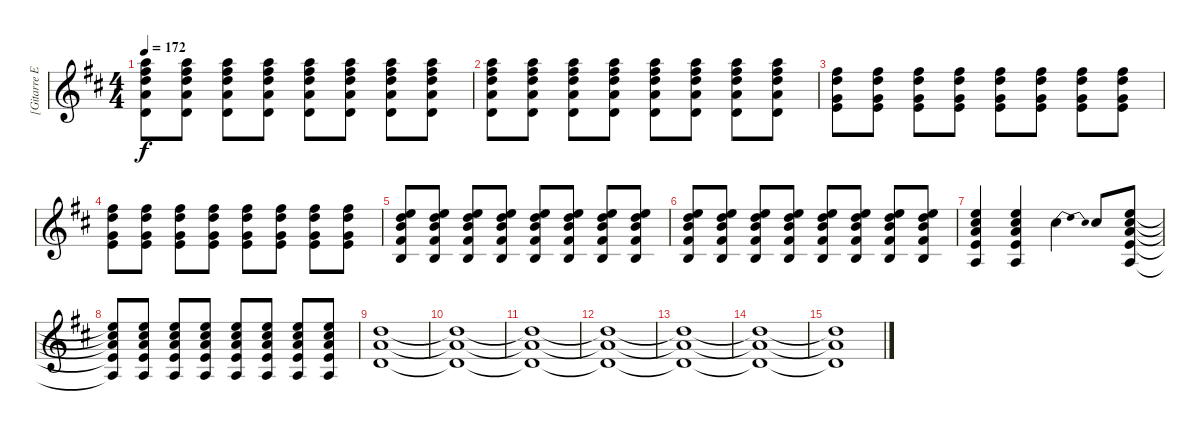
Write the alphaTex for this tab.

\track ("[Gitarre Effekt]" "[Gitarre E") {instrument overdrivenguitar}
\staff {score}
\tuning (E4 B3 G3 D3 A2 D2) {hide}
\ts (4 4)
\tempo 172
\clef g2
\ks d
(5.1 7.2 7.3 7.4 5.5).8{dy f} (5.1 7.2 7.3 7.4 5.5).8 (5.1 7.2 7.3 7.4 5.5).8 (5.1 7.2 7.3 7.4 5.5).8 (5.1 7.2 7.3 7.4 5.5).8 (5.1 7.2 7.3 7.4 5.5).8 (5.1 7.2 7.3 7.4 5.5).8 (5.1 7.2 7.3 7.4 5.5).8 |
(5.1 7.2 7.3 7.4 5.5).8 (5.1 7.2 7.3 7.4 5.5).8 (5.1 7.2 7.3 7.4 5.5).8 (5.1 7.2 7.3 7.4 5.5).8 (5.1 7.2 7.3 7.4 5.5).8 (5.1 7.2 7.3 7.4 5.5).8 (5.1 7.2 7.3 7.4 5.5).8 (5.1 7.2 7.3 7.4 5.5).8 |
(7.2 7.3 5.4 7.5).8 (7.2 7.3 5.4 7.5).8 (7.2 7.3 5.4 7.5).8 (7.2 7.3 5.4 7.5).8 (7.2 7.3 5.4 7.5).8 (7.2 7.3 5.4 7.5).8 (7.2 7.3 5.4 7.5).8 (7.2 7.3 5.4 7.5).8 |
(7.2 7.3 5.4 7.5).8 (7.2 7.3 5.4 7.5).8 (7.2 7.3 5.4 7.5).8 (7.2 7.3 5.4 7.5).8 (7.2 7.3 5.4 7.5).8 (7.2 7.3 5.4 7.5).8 (7.2 7.3 5.4 7.5).8 (7.2 7.3 5.4 7.5).8 |
(0.1 3.2 4.3 4.4 2.5).8 (0.1 3.2 4.3 4.4 2.5).8 (0.1 3.2 4.3 4.4 2.5).8 (0.1 3.2 4.3 4.4 2.5).8 (0.1 3.2 4.3 4.4 2.5).8 (0.1 3.2 4.3 4.4 2.5).8 (0.1 3.2 4.3 4.4 2.5).8 (0.1 3.2 4.3 4.4 2.5).8 |
(0.1 3.2 4.3 4.4 2.5).8 (0.1 3.2 4.3 4.4 2.5).8 (0.1 3.2 4.3 4.4 2.5).8 (0.1 3.2 4.3 4.4 2.5).8 (0.1 3.2 4.3 4.4 2.5).8 (0.1 3.2 4.3 4.4 2.5).8 (0.1 3.2 4.3 4.4 2.5).8 (0.1 3.2 4.3 4.4 2.5).8 |
(0.1 2.2 2.3 2.4 0.5).4 (0.1 2.2 2.3 2.4 0.5).4 2.2{be (bendrelease 0 0 30 2 30 2 60 0)}.4 2.2.8 (0.1 2.2 2.3 2.4 0.5).8 |
(0.1{t} 2.2{t} 2.3{t} 2.4{t} 0.5{t}).8 (0.1 2.2 2.3 2.4 0.5).8 (0.1 2.2 2.3 2.4 0.5).8 (0.1 2.2 2.3 2.4 0.5).8 (0.1 2.2 2.3 2.4 0.5).8 (0.1 2.2 2.3 2.4 0.5).8 (0.1 2.2 2.3 2.4 0.5).8 (0.1 2.2 2.3 2.4 0.5).8 |
(7.3 7.4 5.5).1 |
(7.3{t} 7.4{t} 5.5{t}).1 |
(7.3{t} 7.4{t} 5.5{t}).1 |
(7.3{t} 7.4{t} 5.5{t}).1 |
(7.3{t} 7.4{t} 5.5{t}).1 |
(7.3{t} 7.4{t} 5.5{t}).1 |
(7.3{t} 7.4{t} 5.5{t}).1
